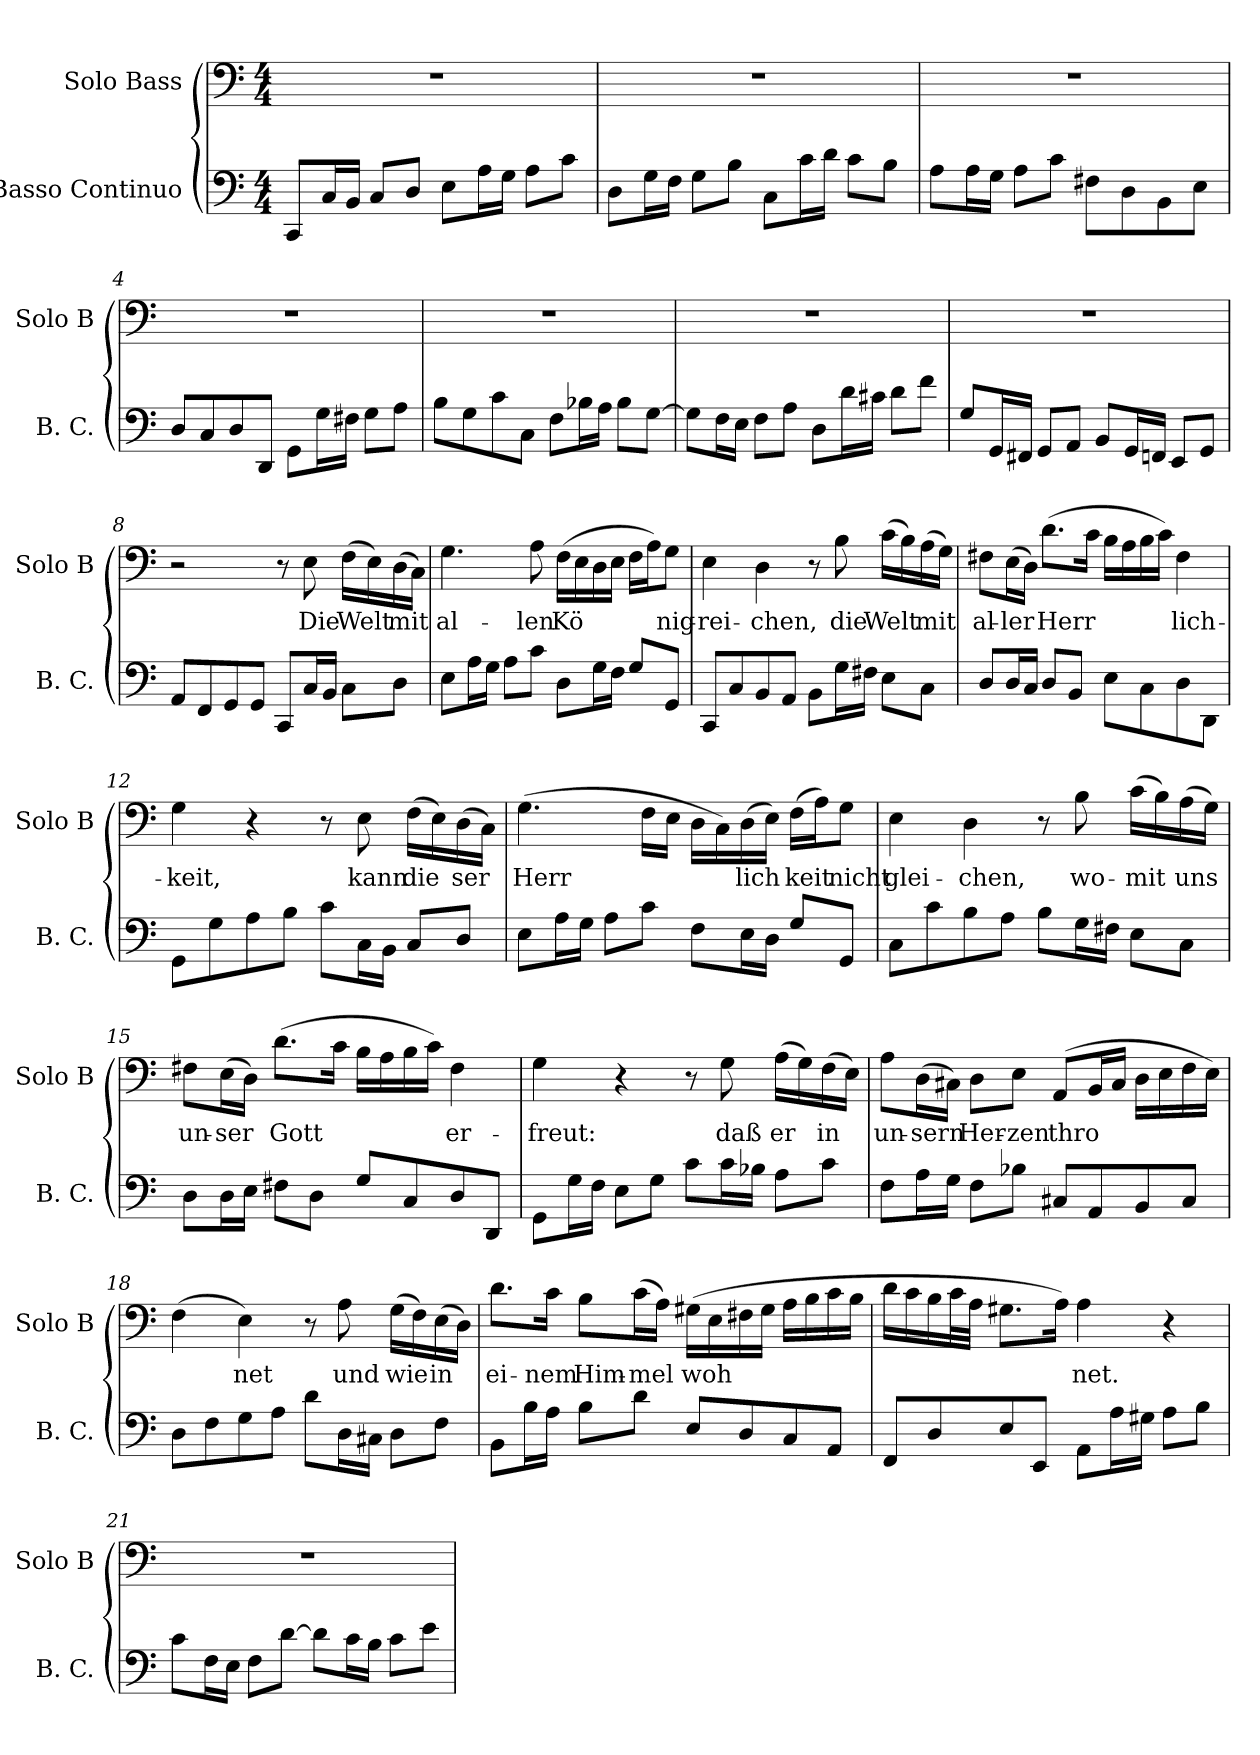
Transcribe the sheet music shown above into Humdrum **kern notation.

**kern	**kern	**text
*part2	*part1	*part1
*staff2	*staff1	*staff1
*I"Basso Continuo	*I"Solo Bass	*
*I'B. C.	*I'Solo B	*
*clefF4	*clefF4	*
*k[]	*k[]	*
*M4/4	*M4/4	*
=1	=1	=1
8CC/L	1r	.
16C/L	.	.
16BB/JJ	.	.
8C/L	.	.
8D/J	.	.
8E\L	.	.
16A\L	.	.
16G\JJ	.	.
8A\L	.	.
8c\J	.	.
=2	=2	=2
8D\L	1r	.
16G\L	.	.
16F\JJ	.	.
8G\L	.	.
8B\J	.	.
8C\L	.	.
16c\L	.	.
16d\JJ	.	.
8c\L	.	.
8B\J	.	.
!!LO:LB:g=z
=3	=3	=3
8A\L	1r	.
16A\L	.	.
16G\JJ	.	.
8A\L	.	.
8c\J	.	.
8F#X\L	.	.
8D\	.	.
8BB\	.	.
8E\J	.	.
=4	=4	=4
8D/L	1r	.
8C/	.	.
8D/	.	.
8DD/J	.	.
8GG\L	.	.
16G\L	.	.
16F#X\JJ	.	.
8G\L	.	.
8A\J	.	.
=5	=5	=5
8B\L	1r	.
8G\	.	.
8c\	.	.
8C\J	.	.
8F\L	.	.
16B-X\L	.	.
16A\JJ	.	.
8B-\L	.	.
[8G\J	.	.
!!LO:LB:g=z
=6	=6	=6
8G\L]	1r	.
16F\L	.	.
16E\JJ	.	.
8F\L	.	.
8A\J	.	.
8D\L	.	.
16d\L	.	.
16c#X\JJ	.	.
8d\L	.	.
8f\J	.	.
=7	=7	=7
8G/L	1r	.
16GG/L	.	.
16FF#X/JJ	.	.
8GG/L	.	.
8AA/J	.	.
8BB/L	.	.
16GG/L	.	.
16FFn/JJ	.	.
8EE/L	.	.
8GG/J	.	.
!!LO:LB:g=z
=8	=8	=8
8AA/L	2r	.
8FF/	.	.
8GG/	.	.
8GG/J	.	.
8CC/L	8r	.
!	!	!LO:LY:b
16C/L	8E\	Die
16BB/JJ	.	.
!	!	!LO:LY:b
8C\L	(16F\LL	Welt
.	16E\)	.
!	!	!LO:LY:b
8D\J	(16D\	mit
.	16C\JJ)	.
!!LO:LB:g=z
=9	=9	=9
!	!	!LO:LY:b
8E\L	4.G\	al-
16A\L	.	.
16G\JJ	.	.
8A\L	.	.
!	!	!LO:LY:b
8c\J	8A\	len
!	!	!LO:LY:b
8D\L	(16F\LL	Kö
.	16E\	.
16G\L	16D\	.
16F\JJ	16E\JJ	.
8G/L	16F\LL	.
.	16A\J)	.
!	!	!LO:LY:b
8GG/J	8G\J	nig-
=10	=10	=10
!	!	!LO:LY:b
8CC/L	4E\	rei-
8C/	.	.
!	!	!LO:LY:b
8BB/	4D\	chen,
8AA/J	.	.
8BB\L	8r	.
!	!	!LO:LY:b
16G\L	8B\	die
16F#X\JJ	.	.
!	!	!LO:LY:b
8E\L	(16c\LL	Welt
.	16B\)	.
!	!	!LO:LY:b
8C\J	(16A\	mit
.	16G\JJ)	.
!!LO:LB:g=z
=11	=11	=11
!	!	!LO:LY:b
8D/L	8F#X\L	al-
!	!	!LO:LY:b
16D/L	(16E\L	ler
16C/JJ	16D\JJ)	.
!	!	!LO:LY:b
8D/L	(8.d\L	Herr
8BB/J	.	.
.	16c\Jk	.
8E\L	16B\LL	.
.	16A\	.
8C\	16B\	.
.	16c\JJ)	.
!	!	!LO:LY:b
8D\	4F#\	lich-
8DD\J	.	.
!!LO:LB:g=z
=12	=12	=12
!	!	!LO:LY:b
8GG\L	4G\	keit,
8G\	.	.
8A\	4r	.
8B\J	.	.
8c\L	8r	.
!	!	!LO:LY:b
16C\L	8E\	kann
16BB\JJ	.	.
!	!	!LO:LY:b
8C/L	(16F\LL	die
.	16E\)	.
!	!	!LO:LY:b
8D/J	(16D\	ser
.	16C\JJ)	.
=13	=13	=13
!	!	!LO:LY:b
8E\L	(4.G\	Herr
16A\L	.	.
16G\JJ	.	.
8A\L	.	.
8c\J	16F\LL	.
.	16E\JJ	.
8F\L	16D\LL	.
.	16C\)	.
!	!	!LO:LY:b
16E\L	(16D\	lich
16D\JJ	16E\JJ)	.
!	!	!LO:LY:b
8G/L	(16F\LL	keit
.	16A\J)	.
!	!	!LO:LY:b
8GG/J	8G\J	nicht
!!LO:PB:g=z
=14	=14	=14
!	!	!LO:LY:b
8C\L	4E\	glei-
8c\	.	.
!	!	!LO:LY:b
8B\	4D\	chen,
8A\J	.	.
8B\L	8r	.
!	!	!LO:LY:b
16G\L	8B\	wo-
16F#X\JJ	.	.
!	!	!LO:LY:b
8E\L	(16c\LL	mit
.	16B\)	.
!	!	!LO:LY:b
8C\J	(16A\	uns
.	16G\JJ)	.
!!LO:LB:g=z
=15	=15	=15
!	!	!LO:LY:b
8D\L	8F#X\L	un-
!	!	!LO:LY:b
16D\L	(16E\L	ser
16E\JJ	16D\JJ)	.
!	!	!LO:LY:b
8F#X\L	(8.d\L	Gott
8D\J	.	.
.	16c\Jk	.
8G/L	16B\LL	.
.	16A\	.
8C/	16B\	.
.	16c\JJ)	.
!	!	!LO:LY:b
8D/	4F#\	er-
8DD/J	.	.
=16	=16	=16
!	!	!LO:LY:b
8GG\L	4G\	freut:
16G\L	.	.
16F\JJ	.	.
8E\L	4r	.
8G\J	.	.
8c\L	8r	.
!	!	!LO:LY:b
16c\L	8G\	daß
16B-X\JJ	.	.
!	!	!LO:LY:b
8A\L	(16A\LL	er
.	16G\)	.
!	!	!LO:LY:b
8c\J	(16F\	in
.	16E\JJ)	.
!!LO:LB:g=z
=17	=17	=17
!	!	!LO:LY:b
8F\L	8A\L	un-
!	!	!LO:LY:b
16A\L	(16D\L	sern
16G\JJ	16C#X\JJ)	.
!	!	!LO:LY:b
8F\L	8D\L	Her-
!	!	!LO:LY:b
8B-X\J	8E\J	zen
!	!	!LO:LY:b
8C#X/L	(8AA/L	thro
8AA/	16BB/L	.
.	16C#/JJ	.
8BB/	16D\LL	.
.	16E\	.
8C#/J	16F\	.
.	16E\JJ)	.
!!LO:LB:g=z
=18	=18	=18
!	!	!LO:LY:b
8D\L	(4F\	_-
8F\	.	.
!	!	!LO:LY:b
8G\	4E\)	net
8A\J	.	.
8d\L	8r	.
!	!	!LO:LY:b
16D\L	8A\	und
16C#X\JJ	.	.
!	!	!LO:LY:b
8D\L	(16G\LL	wie
.	16F\)	.
!	!	!LO:LY:b
8F\J	(16E\	in
.	16D\JJ)	.
=19	=19	=19
!	!	!LO:LY:b
8BB\L	8.d\L	ei-
16B\L	.	.
!	!	!LO:LY:b
16A\JJ	16c\Jk	nem
!	!	!LO:LY:b
8B\L	8B\L	Him-
!	!	!LO:LY:b
8d\J	(16c\L	mel
.	16A\JJ)	.
!	!	!LO:LY:b
8E/L	(16G#X\LL	woh
.	16E\	.
8D/	16F#X\	.
.	16G#\JJ	.
8C/	16A\LL	.
.	16B\	.
8AA/J	16c\	.
.	16B\JJ	.
!!LO:LB:g=z
=20	=20	=20
8FF/L	16d\LL	.
.	16c\	.
8D/	16B\	.
.	32c\L	.
.	32A\JJJ	.
8E/	8.G#X\L	.
8EE/J	.	.
.	16A\Jk)	.
!	!	!LO:LY:b
8AA\L	4A\	net.-
16A\L	.	.
16G#X\JJ	.	.
8A\L	4r	.
8B\J	.	.
!!LO:LB:g=z
=21	=21	=21
8c\L	1r	.
16F\L	.	.
16E\JJ	.	.
8F\L	.	.
[8d\J	.	.
8d\L]	.	.
16c\L	.	.
16B\JJ	.	.
8c\L	.	.
8e\J	.	.
=	=	=
*-	*-	*-
